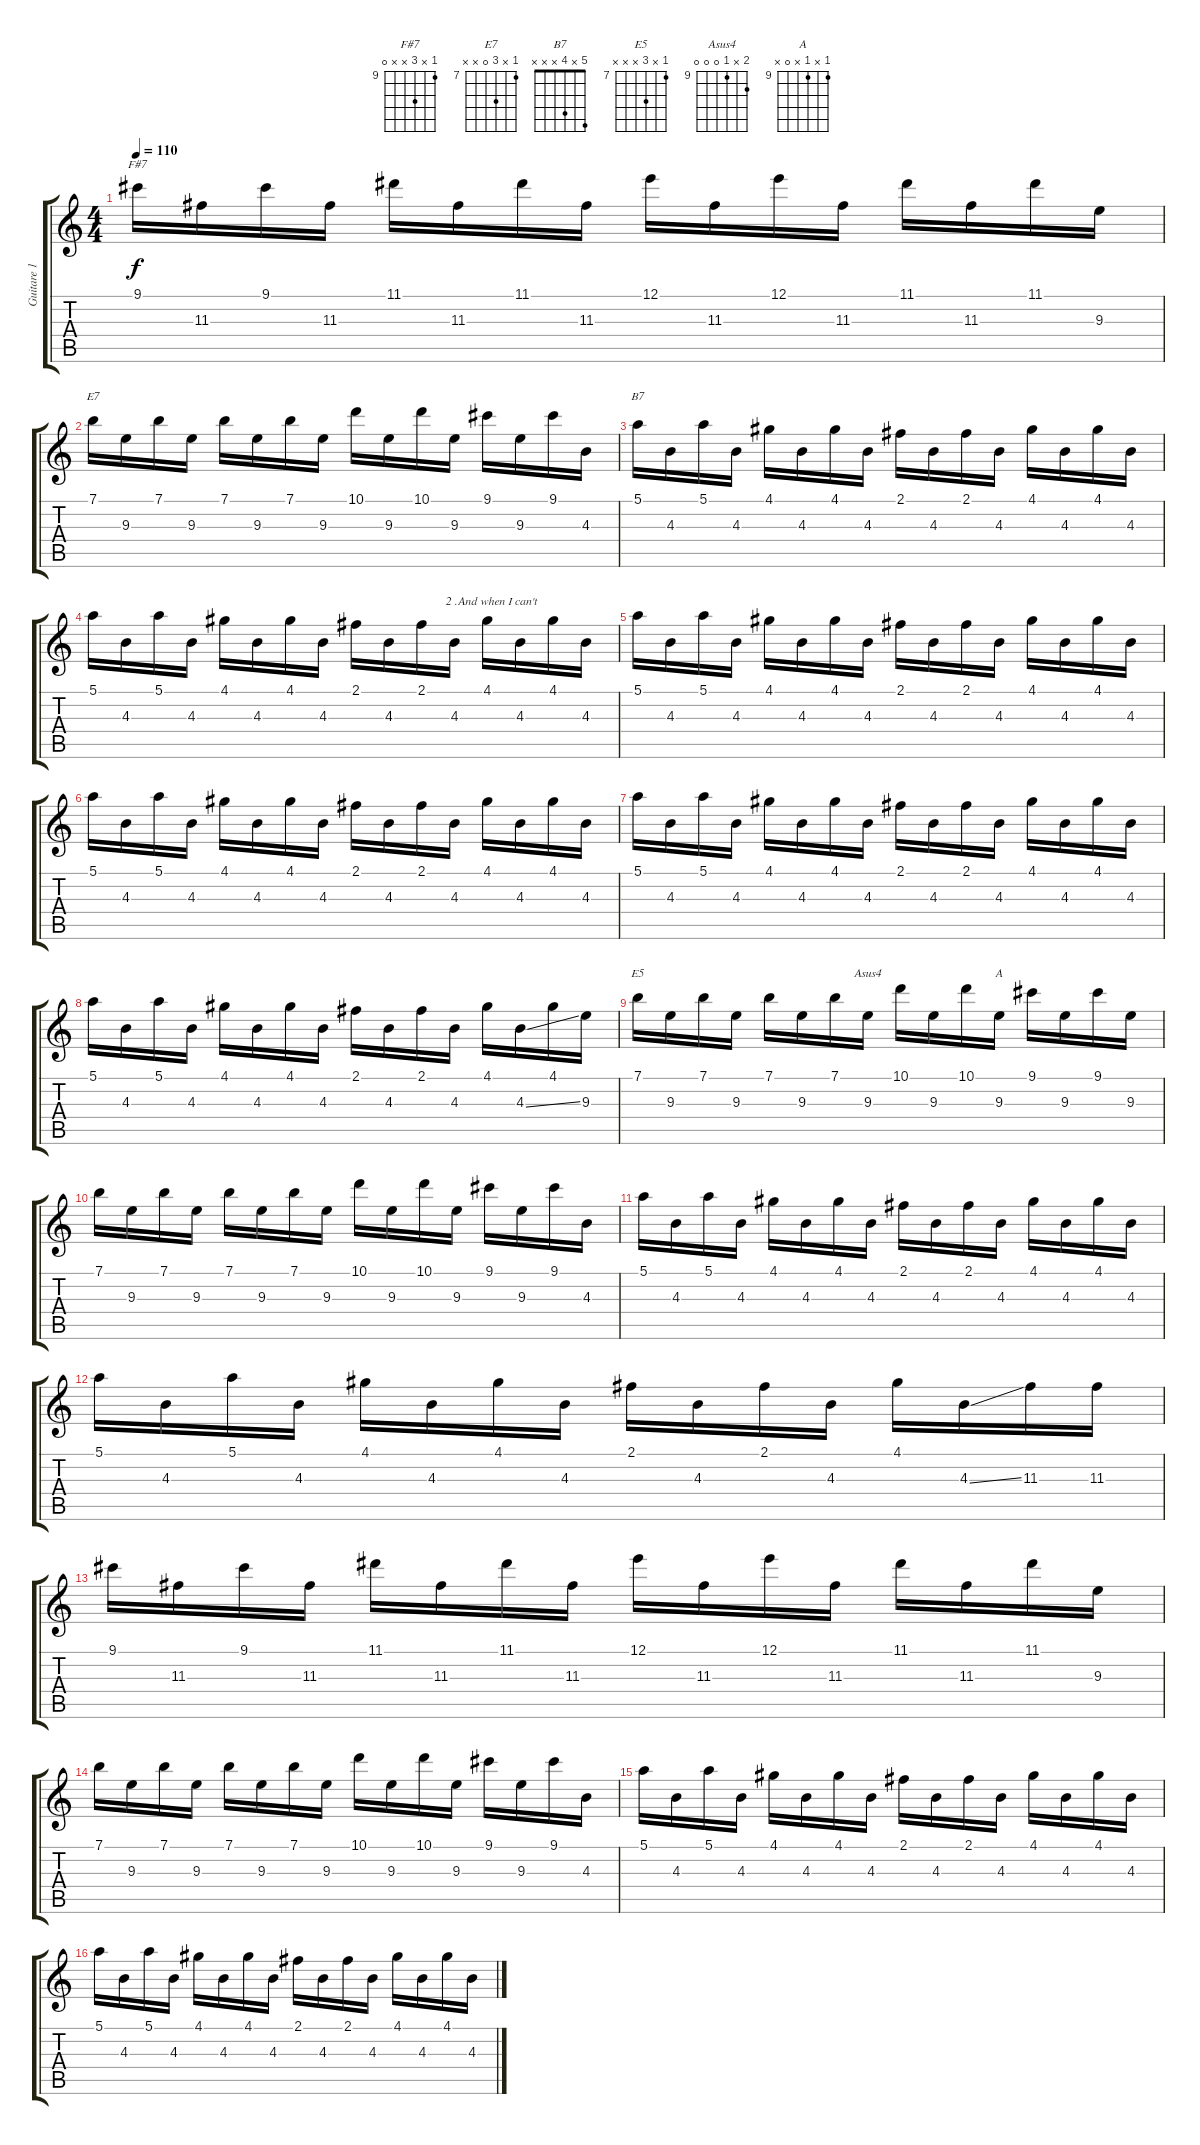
\track ("Guitare 1" "Guitare 1") {instrument overdrivenguitar}
\staff {score tabs}
\tuning (E4 B3 G3 D3 A2 E2) {hide}
\chord ("F#7" 9 x 11 x x 0) {firstfret 9}
\chord ("E7" 7 x 9 0 x x) {firstfret 7}
\chord ("B7" 5 x 4 x x x)
\chord ("E5" 7 x 9 x x x) {firstfret 7}
\chord ("Asus4" 10 x 9 0 0 0) {firstfret 9}
\chord ("A" 9 x 9 x 0 x) {firstfret 9}
\ts (4 4)
\tempo 110
\clef g2
\ks c
9.1.16{ch "F#7" dy f} 11.3.16 9.1.16 11.3.16 11.1.16 11.3.16 11.1.16 11.3.16 12.1.16 11.3.16 12.1.16 11.3.16 11.1.16 11.3.16 11.1.16 9.3.16 |
7.1.16{ch "E7"} 9.3.16 7.1.16 9.3.16 7.1.16 9.3.16 7.1.16 9.3.16 10.1.16 9.3.16 10.1.16 9.3.16 9.1.16 9.3.16 9.1.16 4.3.16 |
5.1.16{ch "B7"} 4.3.16 5.1.16 4.3.16 4.1.16 4.3.16 4.1.16 4.3.16 2.1.16 4.3.16 2.1.16 4.3.16 4.1.16 4.3.16 4.1.16 4.3.16 |
5.1.16 4.3.16 5.1.16 4.3.16 4.1.16 4.3.16 4.1.16 4.3.16 2.1.16 4.3.16 2.1.16{txt "        2 .And when I can't"} 4.3.16 4.1.16 4.3.16 4.1.16 4.3.16 |
5.1.16 4.3.16 5.1.16 4.3.16 4.1.16 4.3.16 4.1.16 4.3.16 2.1.16 4.3.16 2.1.16 4.3.16 4.1.16 4.3.16 4.1.16 4.3.16 |
5.1.16 4.3.16 5.1.16 4.3.16 4.1.16 4.3.16 4.1.16 4.3.16 2.1.16 4.3.16 2.1.16 4.3.16 4.1.16 4.3.16 4.1.16 4.3.16 |
5.1.16 4.3.16 5.1.16 4.3.16 4.1.16 4.3.16 4.1.16 4.3.16 2.1.16 4.3.16 2.1.16 4.3.16 4.1.16 4.3.16 4.1.16 4.3.16 |
5.1.16 4.3.16 5.1.16 4.3.16 4.1.16 4.3.16 4.1.16 4.3.16 2.1.16 4.3.16 2.1.16 4.3.16 4.1.16 4.3{ss}.16 4.1.16 9.3.16 |
7.1.16{ch "E5"} 9.3.16 7.1.16 9.3.16 7.1.16 9.3.16 7.1.16 9.3.16{ch "Asus4"} 10.1.16 9.3.16 10.1.16 9.3.16{ch "A"} 9.1.16 9.3.16 9.1.16 9.3.16 |
7.1.16 9.3.16 7.1.16 9.3.16 7.1.16 9.3.16 7.1.16 9.3.16 10.1.16 9.3.16 10.1.16 9.3.16 9.1.16 9.3.16 9.1.16 4.3.16 |
5.1.16 4.3.16 5.1.16 4.3.16 4.1.16 4.3.16 4.1.16 4.3.16 2.1.16 4.3.16 2.1.16 4.3.16 4.1.16 4.3.16 4.1.16 4.3.16 |
5.1.16 4.3.16 5.1.16 4.3.16 4.1.16 4.3.16 4.1.16 4.3.16 2.1.16 4.3.16 2.1.16 4.3.16 4.1.16 4.3{ss}.16 11.3.16 11.3.16 |
9.1.16 11.3.16 9.1.16 11.3.16 11.1.16 11.3.16 11.1.16 11.3.16 12.1.16 11.3.16 12.1.16 11.3.16 11.1.16 11.3.16 11.1.16 9.3.16 |
7.1.16 9.3.16 7.1.16 9.3.16 7.1.16 9.3.16 7.1.16 9.3.16 10.1.16 9.3.16 10.1.16 9.3.16 9.1.16 9.3.16 9.1.16 4.3.16 |
5.1.16 4.3.16 5.1.16 4.3.16 4.1.16 4.3.16 4.1.16 4.3.16 2.1.16 4.3.16 2.1.16 4.3.16 4.1.16 4.3.16 4.1.16 4.3.16 |
5.1.16 4.3.16 5.1.16 4.3.16 4.1.16 4.3.16 4.1.16 4.3.16 2.1.16 4.3.16 2.1.16 4.3.16 4.1.16 4.3.16 4.1.16 4.3.16
